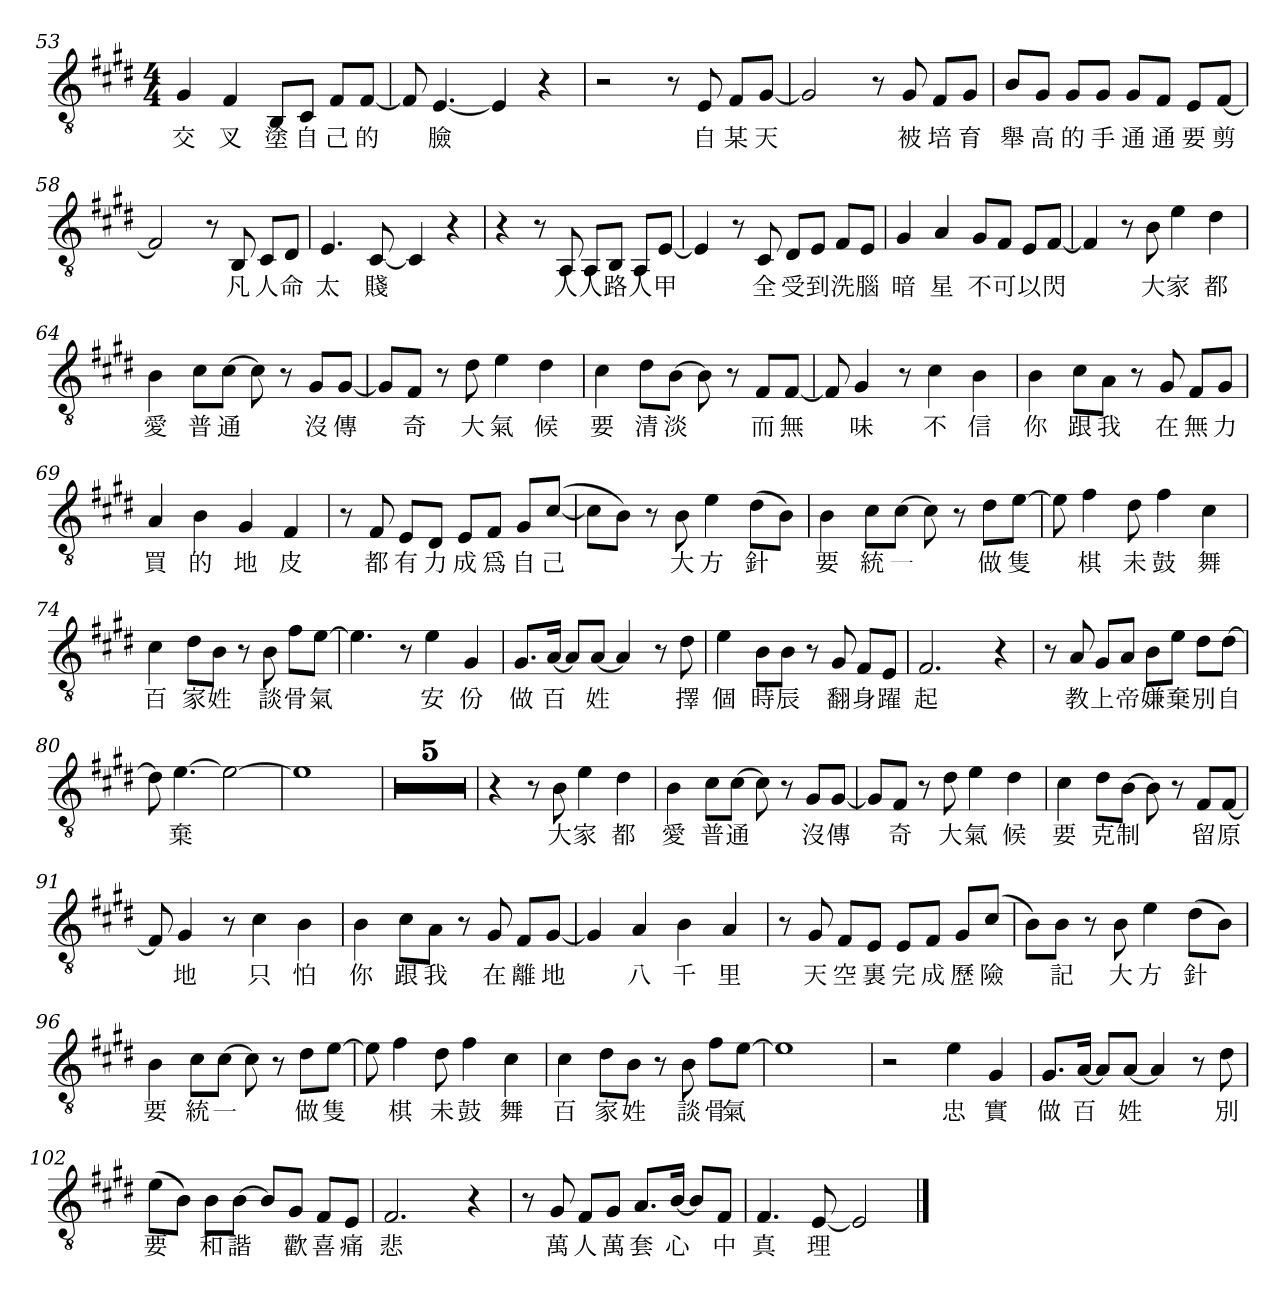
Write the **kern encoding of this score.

**kern	**text
*part1	*part1
*staff1	*staff1
*clefGv2	*
*k[f#c#g#d#]	*
*E:	*
*M4/4	*
=53	=53
4G#	交
4F#	叉
8BBL	塗
8C#J	自
8F#L	己
[8F#J	的
=54	=54
8F#]	.
[4.E	臉
4E]	.
4r	.
=55	=55
2r	.
8r	.
8E	自
8F#L	某
[8G#J	天
=56	=56
2G#]	.
8r	.
8G#	被
8F#L	培
8G#J	育
=57	=57
8BL	舉
8G#J	高
8G#L	的
8G#J	手
8G#L	通
8F#J	通
8EL	要
[8F#J	剪
=58	=58
2F#]	.
8r	.
8BB	凡
8C#L	人
8D#J	命
=59	=59
4.E	太
[8C#	賤
4C#]	.
4r	.
=60	=60
4r	.
8r	.
8AA	人
8AAL	人
8BBJ	路
8AAL	人
[8EJ	甲
=61	=61
4E]	.
8r	.
8C#	全
8D#L	受
8EJ	到
8F#L	洗
8EJ	腦
=62	=62
4G#	暗
4A	星
8G#L	不
8F#J	可
8EL	以
[8F#J	閃
=63	=63
4F#]	.
8r	.
8B	大
4e	家
4d#	都
=64	=64
4B	愛
8c#L	普
[8c#J	通
8c#]	.
8r	.
8G#L	沒
[8G#J	傳
=65	=65
8G#L]	.
8F#J	奇
8r	.
8d#	大
4e	氣
4d#	候
=66	=66
4c#	要
8d#L	清
[8BJ	淡
8B]	.
8r	.
8F#L	而
[8F#J	無
=67	=67
8F#]	.
4G#	味
8r	.
4c#	不
4B	信
=68	=68
4B	你
8c#L	跟
8AJ	我
8r	.
8G#	在
8F#L	無
8G#J	力
=69	=69
4A	買
4B	的
4G#	地
4F#	皮
=70	=70
8r	.
8F#	都
8EL	有
8D#J	力
8EL	成
8F#J	爲
8G#L	自
([8c#J	己
=71	=71
8c#L]	.
8BJ)	.
8r	.
8B	大
4e	方
(8d#L	針
8BJ)	.
=72	=72
4B	要
8c#L	統
[8c#J	一
8c#]	.
8r	.
8d#L	做
[8eJ	隻
=73	=73
8e]	.
4f#	棋
8d#	未
4f#	鼓
4c#	舞
=74	=74
4c#	百
8d#L	家
8BJ	姓
8r	.
8B	談
8f#L	骨
[8eJ	氣
=75	=75
4.e]	.
8r	.
4e	安
4G#	份
=76	=76
8.G#L	做
[16AJk	百
8AL]	.
[8AJ	姓
4A]	.
8r	.
8d#	擇
=77	=77
4e	個
8BL	時
8BJ	辰
8r	.
8G#	翻
8F#L	身
8EJ	躍
=78	=78
2.F#	起
4r	.
=79	=79
8r	.
8A	教
8G#L	上
8AJ	帝
8BL	嫌
8eJ	棄
8d#L	別
[8d#J	自
=80	=80
8d#]	.
[4.e	棄
2e_	.
=81	=81
1e]	.
=82	=82
1r	.
=83	=83
1r	.
=84	=84
1r	.
=85	=85
1r	.
=86	=86
1r	.
=87	=87
4r	.
8r	.
8B	大
4e	家
4d#	都
=88	=88
4B	愛
8c#L	普
[8c#J	通
8c#]	.
8r	.
8G#L	沒
[8G#J	傳
=89	=89
8G#L]	.
8F#J	奇
8r	.
8d#	大
4e	氣
4d#	候
=90	=90
4c#	要
8d#L	克
[8BJ	制
8B]	.
8r	.
8F#L	留
[8F#J	原
=91	=91
8F#]	.
4G#	地
8r	.
4c#	只
4B	怕
=92	=92
4B	你
8c#L	跟
8AJ	我
8r	.
8G#	在
8F#L	離
[8G#J	地
=93	=93
4G#]	.
4A	八
4B	千
4A	里
=94	=94
8r	.
8G#	天
8F#L	空
8EJ	裏
8EL	完
8F#J	成
8G#L	歷
(8c#J	險
=95	=95
8BL)	.
8BJ	記
8r	.
8B	大
4e	方
(8d#L	針
8BJ)	.
=96	=96
4B	要
8c#L	統
[8c#J	一
8c#]	.
8r	.
8d#L	做
[8eJ	隻
=97	=97
8e]	.
4f#	棋
8d#	未
4f#	鼓
4c#	舞
=98	=98
4c#	百
8d#L	家
8BJ	姓
8r	.
8B	談
8f#L	骨
[8eJ	氣
=99	=99
1e]	.
=100	=100
2r	.
4e	忠
4G#	實
=101	=101
8.G#L	做
[16AJk	百
8AL]	.
[8AJ	姓
4A]	.
8r	.
8d#	別
=102	=102
(8eL	要
8BJ)	.
8BL	和
[8BJ	諧
8BL]	.
8G#J	歡
8F#L	喜
8EJ	痛
=103	=103
2.F#	悲
4r	.
=104	=104
8r	.
8G#	萬
8F#L	人
8G#J	萬
8.AL	套
[16BJk	心
8BL]	.
8F#J	中
=105	=105
4.F#	真
[8E	理
2E]	.
==	==
*-	*-
